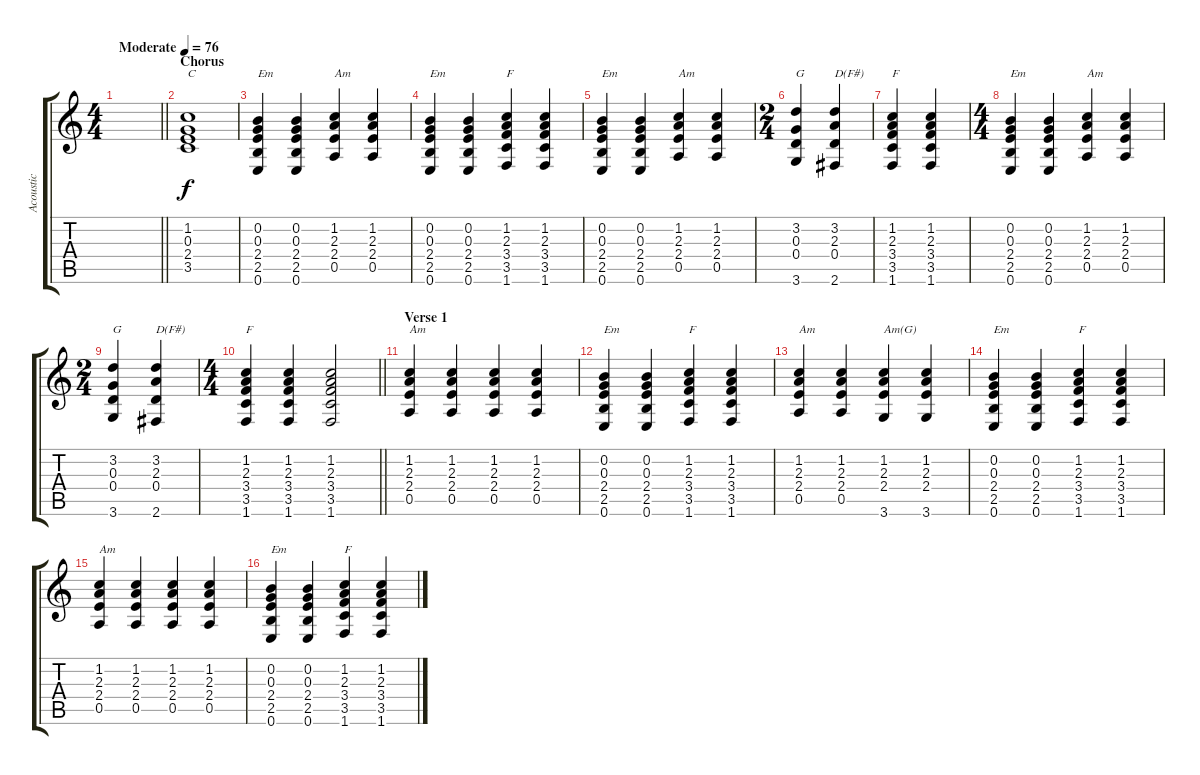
\track ("Acoustic" "Acoustic") {instrument acousticguitarsteel}
\staff {score tabs}
\tuning (E4 B3 G3 D3 A2 E2) {hide}
\ts (4 4)
\tempo (76 "Moderate")
\clef g2
\barLineRight lightlight
\ks c
|
\section ("" "Chorus")
(1.2 0.3 2.4 3.5).1{txt "C"} |
(0.2 0.3 2.4 2.5 0.6).4{txt "Em"} (0.2 0.3 2.4 2.5 0.6).4 (1.2 2.3 2.4 0.5).4{txt "Am"} (1.2 2.3 2.4 0.5).4 |
(0.2 0.3 2.4 2.5 0.6).4{txt "Em"} (0.2 0.3 2.4 2.5 0.6).4 (1.2 2.3 3.4 3.5 1.6).4{txt "F"} (1.2 2.3 3.4 3.5 1.6).4 |
(0.2 0.3 2.4 2.5 0.6).4{txt "Em"} (0.2 0.3 2.4 2.5 0.6).4 (1.2 2.3 2.4 0.5).4{txt "Am"} (1.2 2.3 2.4 0.5).4 |
\ts (2 4)
(3.2 0.3 0.4 3.6).4{txt "G"} (3.2 2.3 0.4 2.6).4{txt "D(F#)"} |
(1.2 2.3 3.4 3.5 1.6).4{txt "F"} (1.2 2.3 3.4 3.5 1.6).4 |
\ts (4 4)
(0.2 0.3 2.4 2.5 0.6).4{txt "Em"} (0.2 0.3 2.4 2.5 0.6).4 (1.2 2.3 2.4 0.5).4{txt "Am"} (1.2 2.3 2.4 0.5).4 |
\ts (2 4)
(3.2 0.3 0.4 3.6).4{txt "G"} (3.2 2.3 0.4 2.6).4{txt "D(F#)"} |
\ts (4 4)
\barLineRight lightlight
(1.2 2.3 3.4 3.5 1.6).4{txt "F"} (1.2 2.3 3.4 3.5 1.6).4 (1.2 2.3 3.4 3.5 1.6).2 |
\section ("" "Verse 1")
(1.2 2.3 2.4 0.5).4{txt "Am"} (1.2 2.3 2.4 0.5).4 (1.2 2.3 2.4 0.5).4 (1.2 2.3 2.4 0.5).4 |
(0.2 0.3 2.4 2.5 0.6).4{txt "Em"} (0.2 0.3 2.4 2.5 0.6).4 (1.2 2.3 3.4 3.5 1.6).4{txt "F"} (1.2 2.3 3.4 3.5 1.6).4 |
(1.2 2.3 2.4 0.5).4{txt "Am"} (1.2 2.3 2.4 0.5).4 (1.2 2.3 2.4 3.6).4{txt "Am(G)"} (1.2 2.3 2.4 3.6).4 |
(0.2 0.3 2.4 2.5 0.6).4{txt "Em"} (0.2 0.3 2.4 2.5 0.6).4 (1.2 2.3 3.4 3.5 1.6).4{txt "F"} (1.2 2.3 3.4 3.5 1.6).4 |
(1.2 2.3 2.4 0.5).4{txt "Am"} (1.2 2.3 2.4 0.5).4 (1.2 2.3 2.4 0.5).4 (1.2 2.3 2.4 0.5).4 |
(0.2 0.3 2.4 2.5 0.6).4{txt "Em"} (0.2 0.3 2.4 2.5 0.6).4 (1.2 2.3 3.4 3.5 1.6).4{txt "F"} (1.2 2.3 3.4 3.5 1.6).4
